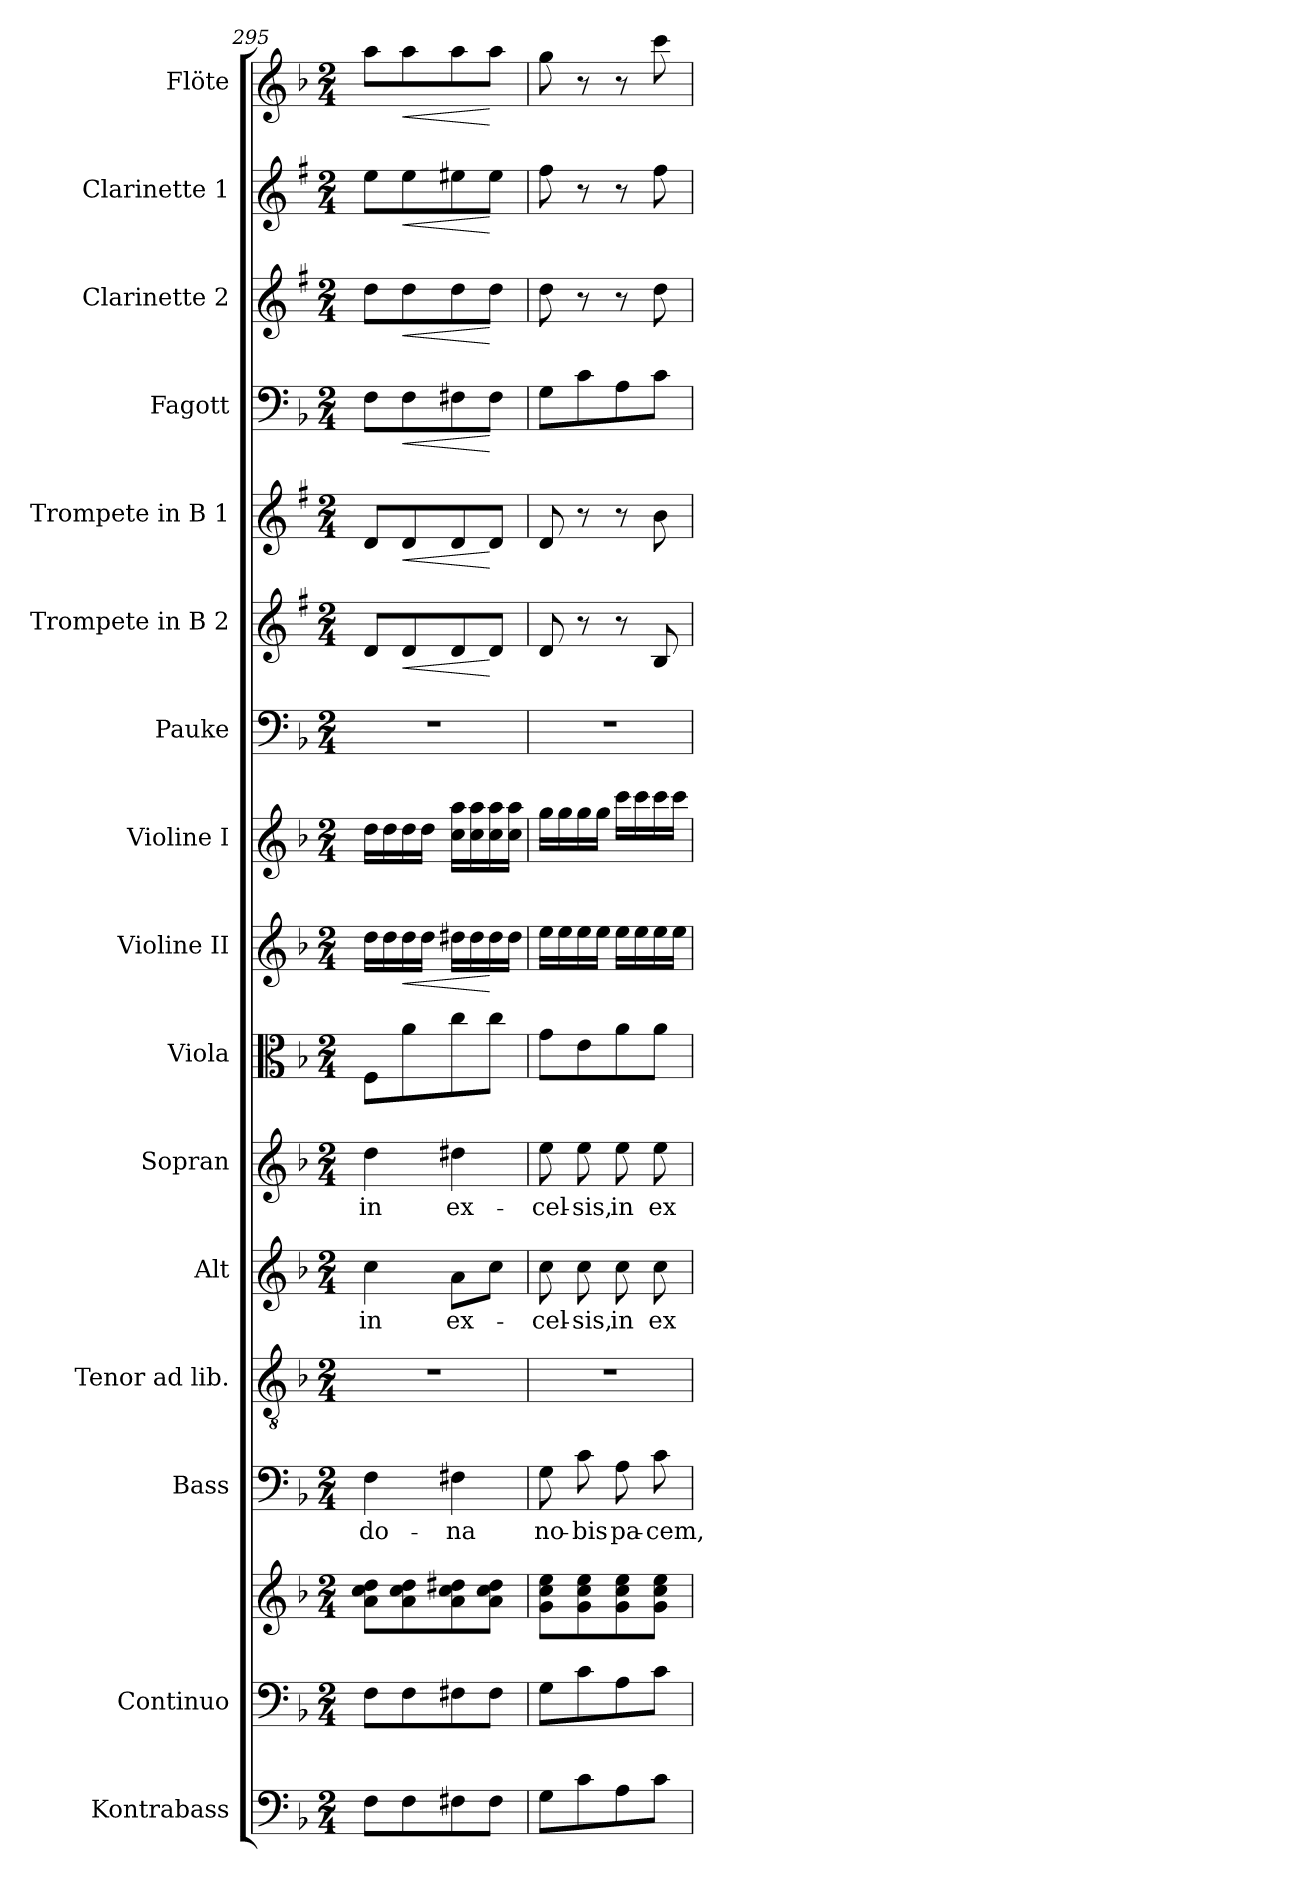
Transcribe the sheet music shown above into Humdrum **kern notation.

**kern	**kern	**kern	**kern	**text	**kern	**kern	**text	**kern	**text	**kern	**kern	**dynam	**kern	**kern	**kern	**dynam	**kern	**dynam	**kern	**dynam	**kern	**dynam	**kern	**dynam	**kern	**dynam
*part16	*part15	*part15	*part14	*part14	*part13	*part12	*part12	*part11	*part11	*part10	*part9	*part9	*part8	*part7	*part6	*part6	*part5	*part5	*part4	*part4	*part3	*part3	*part2	*part2	*part1	*part1
*staff17	*staff16	*staff15	*staff14	*staff14	*staff13	*staff12	*staff12	*staff11	*staff11	*staff10	*staff9	*staff9	*staff8	*staff7	*staff6	*staff6	*staff5	*staff5	*staff4	*staff4	*staff3	*staff3	*staff2	*staff2	*staff1	*staff1
*I"Kontrabass	*I"Continuo	*	*I"Bass	*	*I"Tenor ad lib.	*I"Alt	*	*I"Sopran	*	*I"Viola	*I"Violine II	*	*I"Violine I	*I"Pauke	*I"Trompete in B 2	*	*I"Trompete in B 1	*	*I"Fagott	*	*I"Clarinette 2	*	*I"Clarinette 1	*	*I"Flöte	*
*I'Kb.	*I'cont.	*	*I'B	*	*I'T	*I'A	*	*I'S	*	*I'Vla.	*I'Vl. II	*	*I'Vl. I	*I'Pk.	*	*	*	*	*I'Fg.	*	*I'Cl. 2	*	*I'Cl. 1	*	*I'Fl.	*
*clefF4	*clefF4	*clefG2	*clefF4	*	*clefGv2	*clefG2	*	*clefG2	*	*clefC3	*clefG2	*	*clefG2	*clefF4	*clefG2	*	*clefG2	*	*clefF4	*	*clefG2	*	*clefG2	*	*clefG2	*
*ITrd7c12	*	*	*	*	*	*	*	*	*	*	*	*	*	*	*ITrd1c2	*	*ITrd1c2	*	*	*	*ITrd1c2	*	*ITrd1c2	*	*	*
*k[b-]	*k[b-]	*k[b-]	*k[b-]	*	*k[b-]	*k[b-]	*	*k[b-]	*	*k[b-]	*k[b-]	*	*k[b-]	*k[b-]	*k[b-]	*	*k[b-]	*	*k[b-]	*	*k[b-]	*	*k[b-]	*	*k[b-]	*
*F:	*F:	*F:	*F:	*	*F:	*F:	*	*F:	*	*F:	*F:	*	*F:	*F:	*F:	*	*F:	*	*F:	*	*F:	*	*F:	*	*F:	*
*M2/4	*M2/4	*M2/4	*M2/4	*	*M2/4	*M2/4	*	*M2/4	*	*M2/4	*M2/4	*	*M2/4	*M2/4	*M2/4	*	*M2/4	*	*M2/4	*	*M2/4	*	*M2/4	*	*M2/4	*
=295	=295	=295	=295	=295	=295	=295	=295	=295	=295	=295	=295	=295	=295	=295	=295	=295	=295	=295	=295	=295	=295	=295	=295	=295	=295	=295
!	!	!	!	!LO:LY:b	!	!	!LO:LY:b	!	!LO:LY:b	!	!	!	!	!	!	!	!	!	!	!	!	!	!	!	!	!
8FF\L	8F\L	8a\ 8cc\ 8dd\L	4F\	do-	2r	4cc\	in	4dd\	in	8F\L	16dd\LL	.	16dd\LL	2r	8c/L	.	8c/L	.	8F\L	.	8cc\L	.	8dd\L	.	8aa\L	.
.	.	.	.	.	.	.	.	.	.	.	16dd\	.	16dd\	.	.	.	.	.	.	.	.	.	.	.	.	.
!	!	!	!	!	!	!	!	!	!	!	!	!LO:HP:b	!	!	!	!LO:HP:b	!	!LO:HP:b	!	!LO:HP:b	!	!LO:HP:b	!	!LO:HP:b	!	!LO:HP:b
8FF\	8F\	8a\ 8cc\ 8dd\	.	.	.	.	.	.	.	8a\	16dd\	<	16dd\	.	8c/	<	8c/	<	8F\	<	8cc\	<	8dd\	<	8aa\	<
.	.	.	.	.	.	.	.	.	.	.	16dd\JJ	.	16dd\JJ	.	.	.	.	.	.	.	.	.	.	.	.	.
!	!	!	!	!LO:LY:b	!	!	!LO:LY:b	!	!LO:LY:b	!	!	!	!	!	!	!	!	!	!	!	!	!	!	!	!	!
8FF#X\	8F#X\	8a\ 8cc\ 8dd#X\	4F#X\	-na	.	8a\L	ex-	4dd#X\	ex-	8cc\	16dd#X\LL	.	16cc\ 16aa\LL	.	8c/	.	8c/	.	8F#X\	.	8cc\	.	8dd#X\	.	8aa\	.
.	.	.	.	.	.	.	.	.	.	.	16dd#\	.	16cc\ 16aa\	.	.	.	.	.	.	.	.	.	.	.	.	.
8FF#\J	8F#\J	8a\ 8cc\ 8dd#\J	.	.	.	8cc\J	.	.	.	8cc\J	16dd#\	[	16cc\ 16aa\	.	8c/J	[	8c/J	[	8F#\J	[	8cc\J	[	8dd#\J	[	8aa\J	[
.	.	.	.	.	.	.	.	.	.	.	16dd#\JJ	.	16cc\ 16aa\JJ	.	.	.	.	.	.	.	.	.	.	.	.	.
=296	=296	=296	=296	=296	=296	=296	=296	=296	=296	=296	=296	=296	=296	=296	=296	=296	=296	=296	=296	=296	=296	=296	=296	=296	=296	=296
!	!	!	!	!LO:LY:b	!	!	!LO:LY:b	!	!LO:LY:b	!	!	!	!	!	!	!	!	!	!	!	!	!	!	!	!	!
8GG\L	8G\L	8g\ 8cc\ 8ee\L	8G\	no-	2r	8cc\	-cel-	8ee\	-cel-	8g\L	16ee\LL	.	16gg\LL	2r	8c/	.	8c/	.	8G\L	.	8cc\	.	8ee\	.	8gg\	.
.	.	.	.	.	.	.	.	.	.	.	16ee\	.	16gg\	.	.	.	.	.	.	.	.	.	.	.	.	.
!	!	!	!	!LO:LY:b	!	!	!LO:LY:b	!	!LO:LY:b	!	!	!	!	!	!	!	!	!	!	!	!	!	!	!	!	!
8C\	8c\	8g\ 8cc\ 8ee\	8c\	-bis	.	8cc\	-sis,	8ee\	-sis,	8e\	16ee\	.	16gg\	.	8r	.	8r	.	8c\	.	8r	.	8r	.	8r	.
.	.	.	.	.	.	.	.	.	.	.	16ee\JJ	.	16gg\JJ	.	.	.	.	.	.	.	.	.	.	.	.	.
!	!	!	!	!LO:LY:b	!	!	!LO:LY:b	!	!LO:LY:b	!	!	!	!	!	!	!	!	!	!	!	!	!	!	!	!	!
8AA\	8A\	8g\ 8cc\ 8ee\	8A\	pa-	.	8cc\	in	8ee\	in	8a\	16ee\LL	.	16ccc\LL	.	8r	.	8r	.	8A\	.	8r	.	8r	.	8r	.
.	.	.	.	.	.	.	.	.	.	.	16ee\	.	16ccc\	.	.	.	.	.	.	.	.	.	.	.	.	.
!	!	!	!	!LO:LY:b	!	!	!LO:LY:b	!	!LO:LY:b	!	!	!	!	!	!	!	!	!	!	!	!	!	!	!	!	!
8C\J	8c\J	8g\ 8cc\ 8ee\J	8c\	-cem,	.	8cc\	ex-	8ee\	ex-	8a\J	16ee\	.	16ccc\	.	8A/	.	8a\	.	8c\J	.	8cc\	.	8ee\	.	8ccc\	.
.	.	.	.	.	.	.	.	.	.	.	16ee\JJ	.	16ccc\JJ	.	.	.	.	.	.	.	.	.	.	.	.	.
=	=	=	=	=	=	=	=	=	=	=	=	=	=	=	=	=	=	=	=	=	=	=	=	=	=	=
*-	*-	*-	*-	*-	*-	*-	*-	*-	*-	*-	*-	*-	*-	*-	*-	*-	*-	*-	*-	*-	*-	*-	*-	*-	*-	*-
